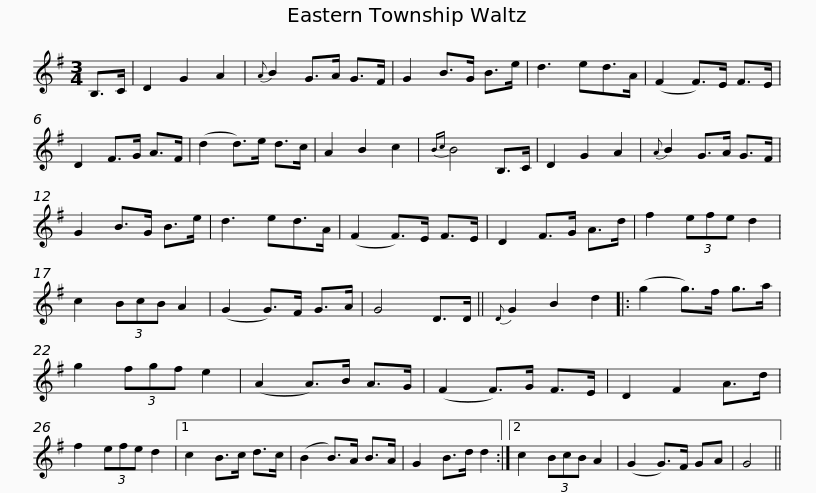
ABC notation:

X:1
L:1/8
M:3/4
I:linebreak $
K:G
V:1 treble
V:1
 B,>C | D2 G2 A2 |{A} B2 G>A G>F | G2 B>G B>e | d3 ed>A | %5
 (F2 F>)E F>E | D2 F>G A>F | (d2 d>)e d>c | A2 B2 c2 |${Bc} B4 B,>C | %10
 D2 G2 A2 |{A} B2 G>A G>F | G2 B>G B>e | d3 ed>A | (F2 F>)E F>E | %15
 D2 F>G A>d | f2 (3efe d2 |$ c2 (3BcB A2 | (G2 G>)F G>A | G4 D>D || %20
{D} G2 B2 d2 |: (g2 g>)f g>a | g2 (3fgf e2 | (A2 A>)B A>G | (F2 F>)G F>E |$ %25
 D2 F2 A>d | f2 (3efe d2 |1 c2 B>c d>c | (B2 B>)A B>A | G2 B>d d2 :|2 %30
 c2 (3BcB A2 | (G2 G>)F GA | G4 || %33
